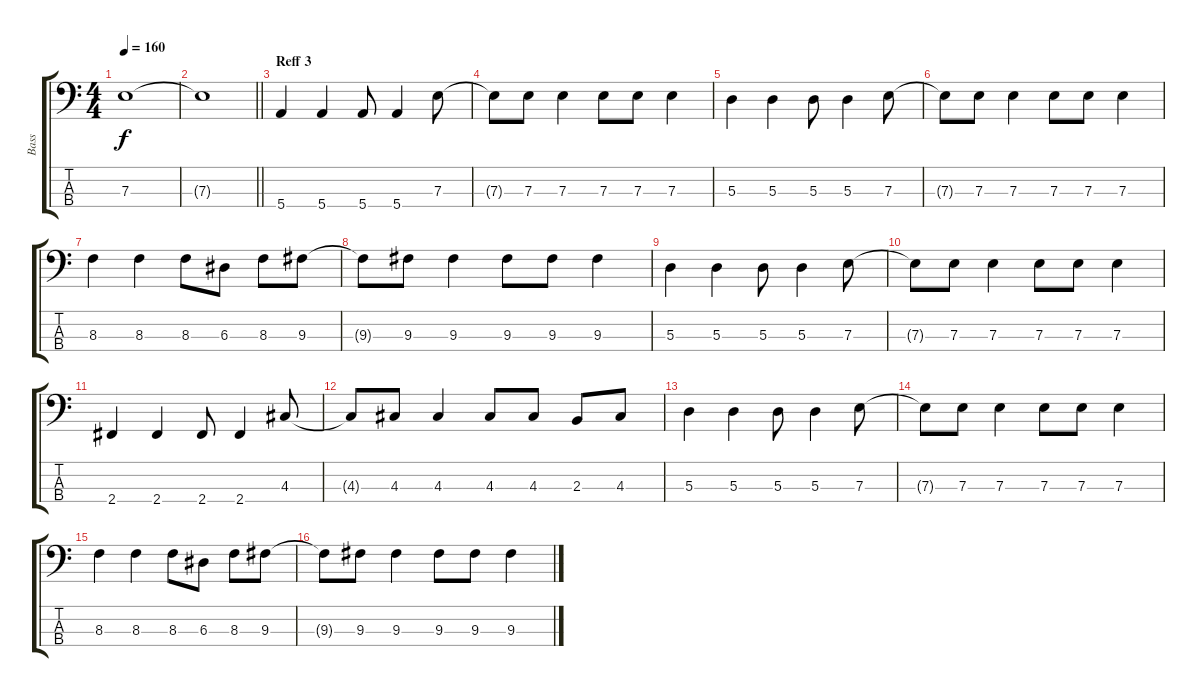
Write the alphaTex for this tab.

\track ("Bass" "Bass") {instrument electricbassfinger}
\staff {score tabs}
\tuning (G2 D2 A1 E1) {hide}
\ts (4 4)
\tempo 160
\clef f4
\ks c
7.3.1{dy f} |
\barLineRight lightlight
7.3{t}.1 |
\section ("" "Reff 3")
5.4.4 5.4.4 5.4.8 5.4.4 7.3.8 |
7.3{t}.8 7.3.8 7.3.4 7.3.8 7.3.8 7.3.4 |
5.3.4 5.3.4 5.3.8 5.3.4 7.3.8 |
7.3{t}.8 7.3.8 7.3.4 7.3.8 7.3.8 7.3.4 |
8.3.4 8.3.4 8.3.8 6.3.8 8.3.8 9.3.8 |
9.3{t}.8 9.3.8 9.3.4 9.3.8 9.3.8 9.3.4 |
5.3.4 5.3.4 5.3.8 5.3.4 7.3.8 |
7.3{t}.8 7.3.8 7.3.4 7.3.8 7.3.8 7.3.4 |
2.4.4 2.4.4 2.4.8 2.4.4 4.3.8 |
4.3{t}.8 4.3.8 4.3.4 4.3.8 4.3.8 2.3.8 4.3.8 |
5.3.4 5.3.4 5.3.8 5.3.4 7.3.8 |
7.3{t}.8 7.3.8 7.3.4 7.3.8 7.3.8 7.3.4 |
8.3.4 8.3.4 8.3.8 6.3.8 8.3.8 9.3.8 |
9.3{t}.8 9.3.8 9.3.4 9.3.8 9.3.8 9.3.4
